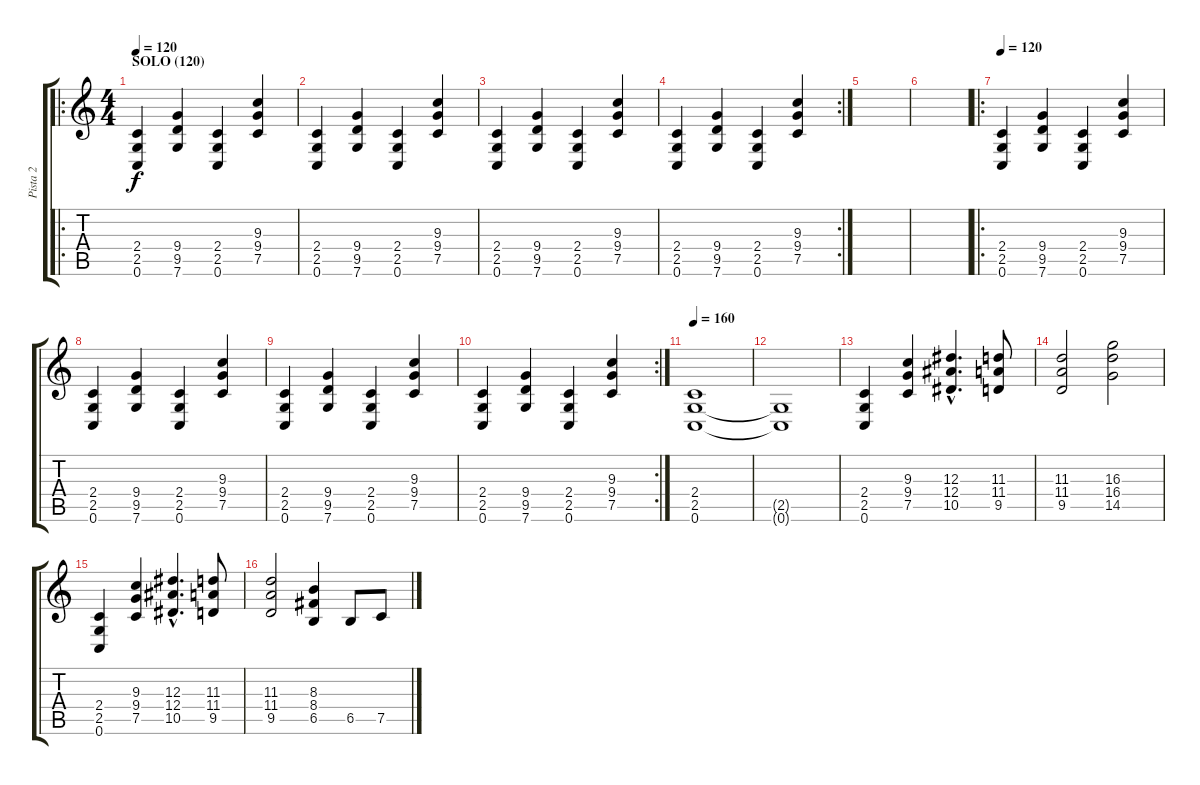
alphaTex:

\track ("Pista 2" "Pista 2") {instrument distortionguitar}
\staff {score tabs}
\tuning (C4 G3 Eb3 Bb2 F2 C2) {hide}
\ro
\ts (4 4)
\section ("" "SOLO (120)")
\tempo 120
\clef g2
\ks c
(2.4 2.5 0.6).4{dy f} (9.4 9.5 7.6).4 (2.4 2.5 0.6).4 (9.3 9.4 7.5).4 |
(2.4 2.5 0.6).4 (9.4 9.5 7.6).4 (2.4 2.5 0.6).4 (9.3 9.4 7.5).4 |
(2.4 2.5 0.6).4 (9.4 9.5 7.6).4 (2.4 2.5 0.6).4 (9.3 9.4 7.5).4 |
\rc 2
(2.4 2.5 0.6).4 (9.4 9.5 7.6).4 (2.4 2.5 0.6).4 (9.3 9.4 7.5).4 |
|
|
\ro
\tempo 120
(2.4 2.5 0.6).4 (9.4 9.5 7.6).4 (2.4 2.5 0.6).4 (9.3 9.4 7.5).4 |
(2.4 2.5 0.6).4 (9.4 9.5 7.6).4 (2.4 2.5 0.6).4 (9.3 9.4 7.5).4 |
(2.4 2.5 0.6).4 (9.4 9.5 7.6).4 (2.4 2.5 0.6).4 (9.3 9.4 7.5).4 |
\rc 2
(2.4 2.5 0.6).4 (9.4 9.5 7.6).4 (2.4 2.5 0.6).4 (9.3 9.4 7.5).4 |
\tempo 160
(2.4 2.5 0.6).1 |
(2.5{t} 0.6{t}).1 |
(2.4 2.5 0.6).4 (9.3 9.4 7.5).4 (12.3{hac} 12.4{hac} 10.5{hac}).4{d} (11.3 11.4 9.5).8 |
(11.3 11.4 9.5).2 (16.3 16.4 14.5).2 |
(2.4 2.5 0.6).4 (9.3 9.4 7.5).4 (12.3{hac} 12.4{hac} 10.5{hac}).4{d} (11.3 11.4 9.5).8 |
(11.3 11.4 9.5).2 (8.3 8.4 6.5).4 6.5.8 7.5.8
